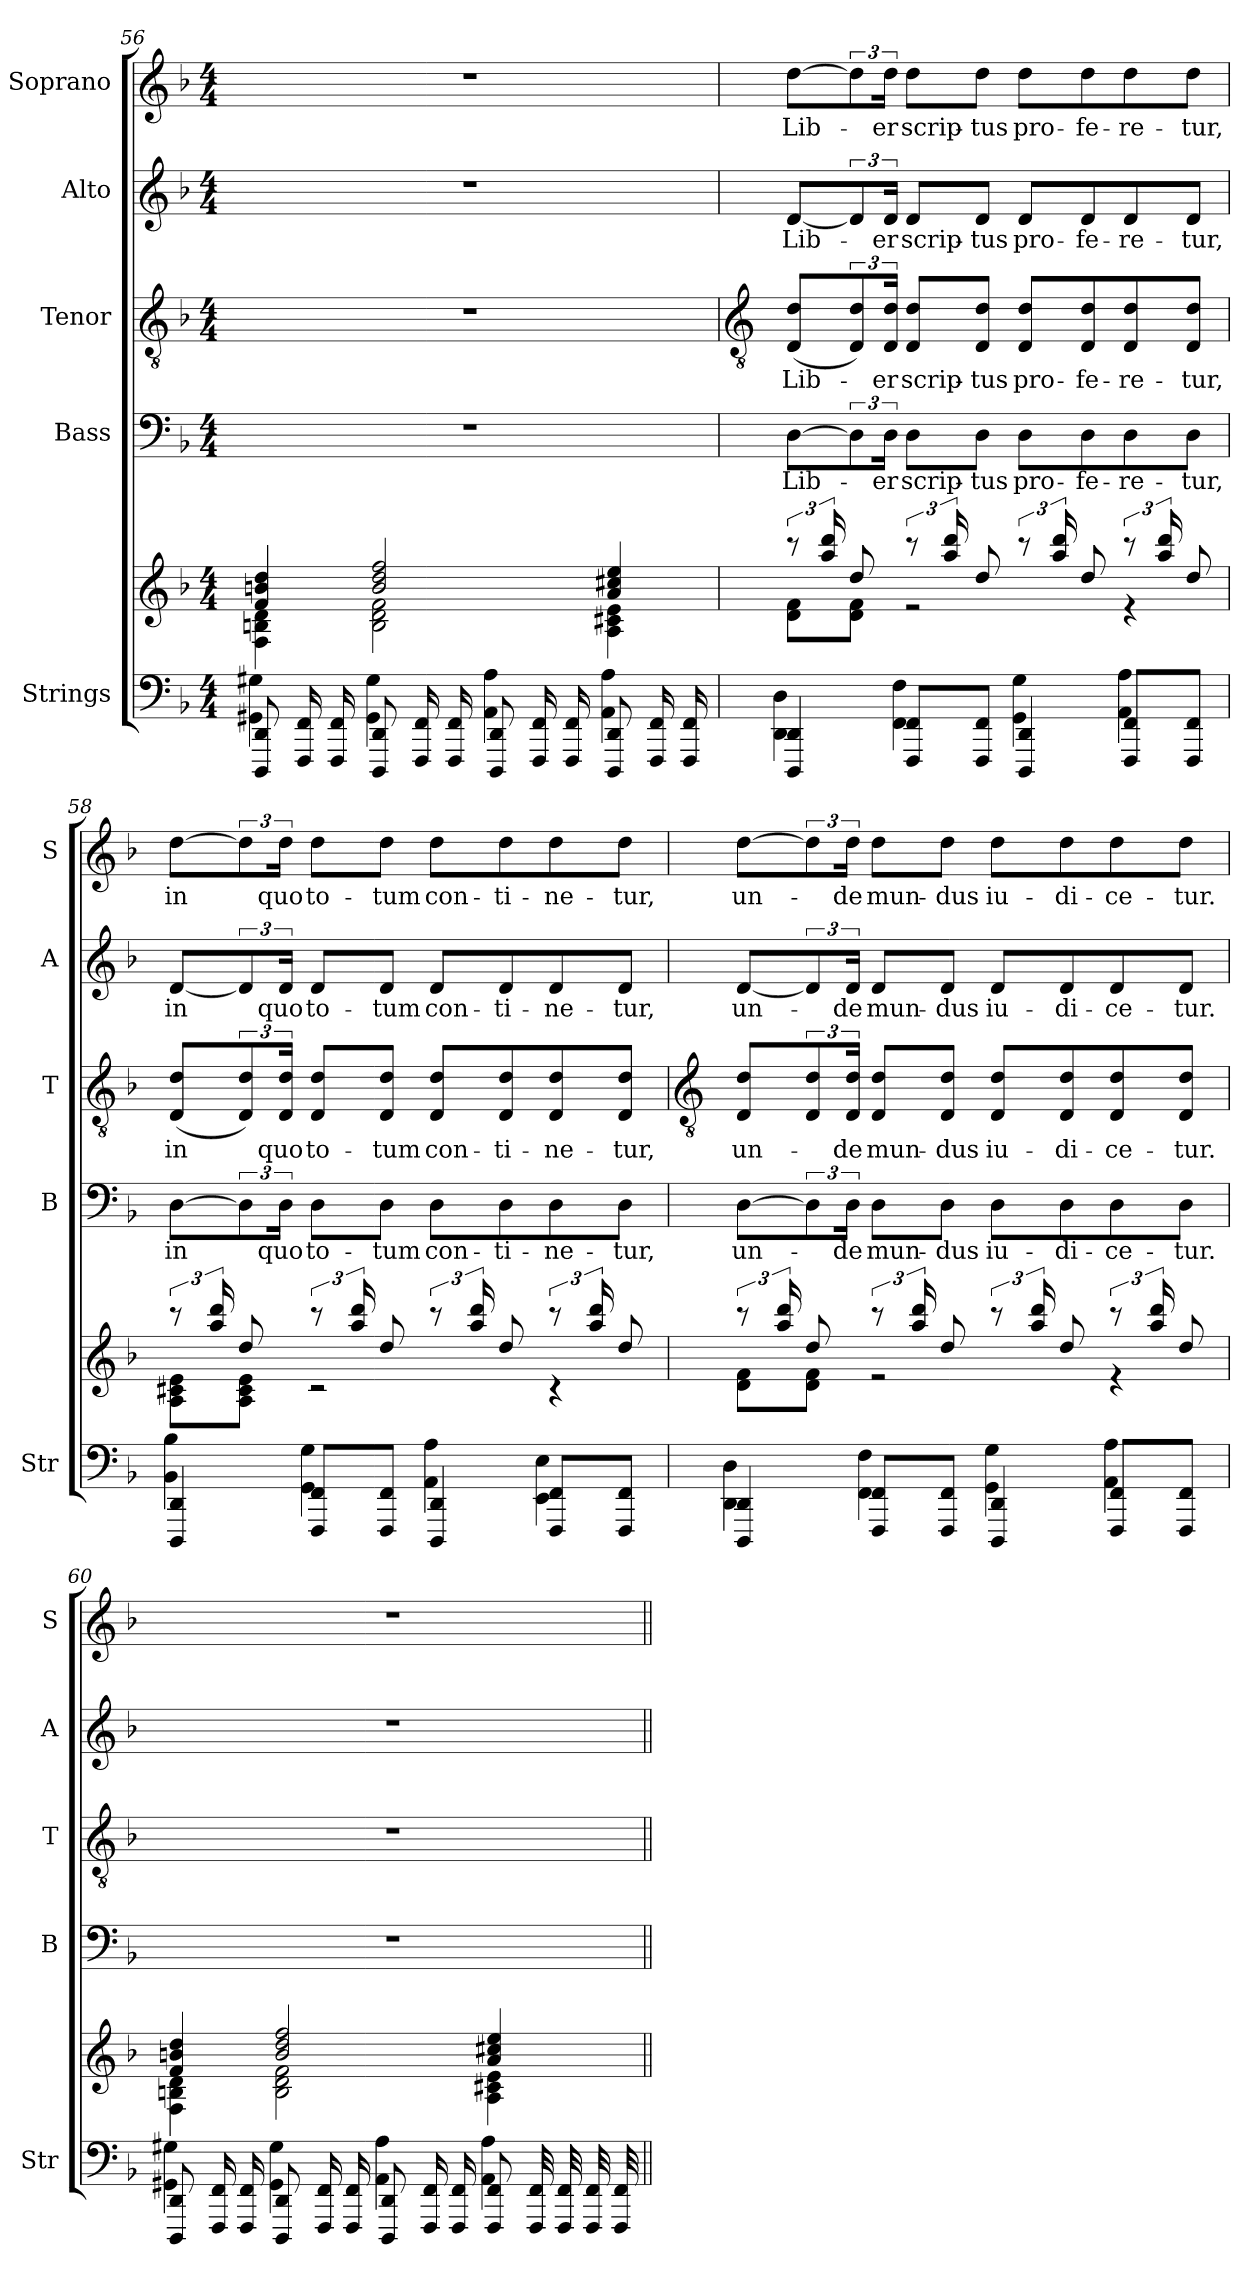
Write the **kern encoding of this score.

**kern	**kern	**kern	**text	**kern	**text	**kern	**text	**kern	**text
*part5	*part5	*part4	*part4	*part3	*part3	*part2	*part2	*part1	*part1
*staff6	*staff5	*staff4	*staff4	*staff3	*staff3	*staff2	*staff2	*staff1	*staff1
*I"Strings	*	*I"Bass	*	*I"Tenor	*	*I"Alto	*	*I"Soprano	*
*I'Str	*	*I'B	*	*I'T	*	*I'A	*	*I'S	*
*clefF4	*clefG2	*clefF4	*	*clefGv2	*	*clefG2	*	*clefG2	*
*k[b-]	*k[b-]	*k[b-]	*	*k[b-]	*	*k[b-]	*	*k[b-]	*
*F:	*F:	*F:	*	*F:	*	*F:	*	*F:	*
*M4/4	*M4/4	*M4/4	*	*M4/4	*	*M4/4	*	*M4/4	*
=56	=56	=56	=56	=56	=56	=56	=56	=56	=56
*^	*^	*	*	*	*	*	*	*	*
8DDD/ 8DD/L	4GG#X\ 4G#X\	4f/ 4bn/ 4dd/	4F\ 4Bn\ 4d\	1r	.	1r	.	1r	.	1r	.
16FFF/ 16FF/L	.	.	.	.	.	.	.	.	.	.	.
16FFF/ 16FF/	.	.	.	.	.	.	.	.	.	.	.
8DDD/ 8DD/	4GG#\ 4G#\	2b/ 2dd/ 2ff/	2B\ 2d\ 2f\	.	.	.	.	.	.	.	.
16FFF/ 16FF/L	.	.	.	.	.	.	.	.	.	.	.
16FFF/ 16FF/JJ	.	.	.	.	.	.	.	.	.	.	.
8DDD/ 8DD/L	4AA\ 4A\	.	.	.	.	.	.	.	.	.	.
16FFF/ 16FF/L	.	.	.	.	.	.	.	.	.	.	.
16FFF/ 16FF/	.	.	.	.	.	.	.	.	.	.	.
8DDD/ 8DD/	4AA\ 4A\	4a/ 4cc#X/ 4ee/	4A\ 4c#X\ 4e\	.	.	.	.	.	.	.	.
16FFF/ 16FF/L	.	.	.	.	.	.	.	.	.	.	.
16FFF/ 16FF/JJ	.	.	.	.	.	.	.	.	.	.	.
!!LO:LB:g=z
=57	=57	=57	=57	=57	=57	=57	=57	=57	=57	=57	=57
*	*	*	*	*	*	*clefGv2	*	*	*	*	*
!	!	!	!	!	!LO:LY:b	!	!LO:LY:b	!	!LO:LY:b	!	!LO:LY:b
4DDD/ 4DD/	4DD\ 4D\	12r	8d\ 8f\L	[8DL	Lib-	(<8D 8dL	Lib-	[8dL	Lib-	[8ddL	Lib-
.	.	24aa/ 24ddd/LL	.	.	.	.	.	.	.	.	.
.	.	8dd/J	8d\ 8f\J	12D]	.	12D 12d)	.	12d]	.	12dd]	.
!	!	!	!	!	!LO:LY:b	!	!LO:LY:b	!	!LO:LY:b	!	!LO:LY:b
.	.	.	.	24DJ	-er	24D 24dJ	-er	24dJ	-er	24ddJ	-er
!	!	!	!	!	!LO:LY:b	!	!LO:LY:b	!	!LO:LY:b	!	!LO:LY:b
8FFF/ 8FF/L	4FF\ 4F\	12r	2r	8DL	scrip-	8D 8dL	scrip-	8dL	scrip-	8ddL	scrip-
.	.	24aa/ 24ddd/LL	.	.	.	.	.	.	.	.	.
!	!	!	!	!	!LO:LY:b	!	!LO:LY:b	!	!LO:LY:b	!	!LO:LY:b
8FFF/ 8FF/J	.	8dd/J	.	8DJ	-tus	8D 8dJ	-tus	8dJ	-tus	8ddJ	-tus
!	!	!	!	!	!LO:LY:b	!	!LO:LY:b	!	!LO:LY:b	!	!LO:LY:b
4DDD/ 4DD/	4GG\ 4G\	12r	.	8DL	pro-	8D 8dL	pro-	8dL	pro-	8ddL	pro-
.	.	24aa/ 24ddd/LL	.	.	.	.	.	.	.	.	.
!	!	!	!	!	!LO:LY:b	!	!LO:LY:b	!	!LO:LY:b	!	!LO:LY:b
.	.	8dd/J	.	8D	-fe-	8D 8d	-fe-	8d	-fe-	8dd	-fe-
!	!	!	!	!	!LO:LY:b	!	!LO:LY:b	!	!LO:LY:b	!	!LO:LY:b
8FFF/ 8FF/L	4AA\ 4A\	12r	4r	8D	-re-	8D 8d	-re-	8d	-re-	8dd	-re-
.	.	24aa/ 24ddd/LL	.	.	.	.	.	.	.	.	.
!	!	!	!	!	!LO:LY:b	!	!LO:LY:b	!	!LO:LY:b	!	!LO:LY:b
8FFF/ 8FF/J	.	8dd/J	.	8DJ	-tur,	8D 8dJ	-tur,	8dJ	-tur,	8ddJ	-tur,
=58	=58	=58	=58	=58	=58	=58	=58	=58	=58	=58	=58
!	!	!	!	!	!LO:LY:b	!	!LO:LY:b	!	!LO:LY:b	!	!LO:LY:b
4DDD/ 4DD/	4BB-\ 4B-\	12r	8A\ 8c#X\ 8e\L	[8DL	in	(<8D 8dL	in	[8dL	in	[8ddL	in
.	.	24aa/ 24ddd/LL	.	.	.	.	.	.	.	.	.
.	.	8dd/J	8A\ 8c#\ 8e\J	12D]	.	12D 12d)	.	12d]	.	12dd]	.
!	!	!	!	!	!LO:LY:b	!	!LO:LY:b	!	!LO:LY:b	!	!LO:LY:b
.	.	.	.	24DJ	quo	24D 24dJ	quo	24dJ	quo	24ddJ	quo
!	!	!	!	!	!LO:LY:b	!	!LO:LY:b	!	!LO:LY:b	!	!LO:LY:b
8FFF/ 8FF/L	4GG\ 4G\	12r	2r	8DL	to-	8D 8dL	to-	8dL	to-	8ddL	to-
.	.	24aa/ 24ddd/LL	.	.	.	.	.	.	.	.	.
!	!	!	!	!	!LO:LY:b	!	!LO:LY:b	!	!LO:LY:b	!	!LO:LY:b
8FFF/ 8FF/J	.	8dd/J	.	8DJ	-tum	8D 8dJ	-tum	8dJ	-tum	8ddJ	-tum
!	!	!	!	!	!LO:LY:b	!	!LO:LY:b	!	!LO:LY:b	!	!LO:LY:b
4DDD/ 4DD/	4AA\ 4A\	12r	.	8DL	con-	8D 8dL	con-	8dL	con-	8ddL	con-
.	.	24aa/ 24ddd/LL	.	.	.	.	.	.	.	.	.
!	!	!	!	!	!LO:LY:b	!	!LO:LY:b	!	!LO:LY:b	!	!LO:LY:b
.	.	8dd/J	.	8D	-ti-	8D 8d	-ti-	8d	-ti-	8dd	-ti-
!	!	!	!	!	!LO:LY:b	!	!LO:LY:b	!	!LO:LY:b	!	!LO:LY:b
8FFF/ 8FF/L	4EE\ 4E\	12r	4r	8D	-ne-	8D 8d	-ne-	8d	-ne-	8dd	-ne-
.	.	24aa/ 24ddd/LL	.	.	.	.	.	.	.	.	.
!	!	!	!	!	!LO:LY:b	!	!LO:LY:b	!	!LO:LY:b	!	!LO:LY:b
8FFF/ 8FF/J	.	8dd/J	.	8DJ	-tur,	8D 8dJ	-tur,	8dJ	-tur,	8ddJ	-tur,
!!LO:LB:g=z
=59	=59	=59	=59	=59	=59	=59	=59	=59	=59	=59	=59
*	*	*	*	*	*	*clefGv2	*	*	*	*	*
!	!	!	!	!	!LO:LY:b	!	!LO:LY:b	!	!LO:LY:b	!	!LO:LY:b
4DDD/ 4DD/	4DD\ 4D\	12r	8d\ 8f\L	[8DL	un-	8D 8dL	un-	[8dL	un-	[8ddL	un-
.	.	24aa/ 24ddd/LL	.	.	.	.	.	.	.	.	.
.	.	8dd/J	8d\ 8f\J	12D]	.	12D 12d	.	12d]	.	12dd]	.
!	!	!	!	!	!LO:LY:b	!	!LO:LY:b	!	!LO:LY:b	!	!LO:LY:b
.	.	.	.	24DJ	-de	24D 24dJ	-de	24dJ	-de	24ddJ	-de
!	!	!	!	!	!LO:LY:b	!	!LO:LY:b	!	!LO:LY:b	!	!LO:LY:b
8FFF/ 8FF/L	4FF\ 4F\	12r	2r	8DL	mun-	8D 8dL	mun-	8dL	mun-	8ddL	mun-
.	.	24aa/ 24ddd/LL	.	.	.	.	.	.	.	.	.
!	!	!	!	!	!LO:LY:b	!	!LO:LY:b	!	!LO:LY:b	!	!LO:LY:b
8FFF/ 8FF/J	.	8dd/J	.	8DJ	-dus	8D 8dJ	-dus	8dJ	-dus	8ddJ	-dus
!	!	!	!	!	!LO:LY:b	!	!LO:LY:b	!	!LO:LY:b	!	!LO:LY:b
4DDD/ 4DD/	4GG\ 4G\	12r	.	8DL	iu-	8D 8dL	iu-	8dL	iu-	8ddL	iu-
.	.	24aa/ 24ddd/LL	.	.	.	.	.	.	.	.	.
!	!	!	!	!	!LO:LY:b	!	!LO:LY:b	!	!LO:LY:b	!	!LO:LY:b
.	.	8dd/J	.	8D	-di-	8D 8d	-di-	8d	-di-	8dd	-di-
!	!	!	!	!	!LO:LY:b	!	!LO:LY:b	!	!LO:LY:b	!	!LO:LY:b
8FFF/ 8FF/L	4AA\ 4A\	12r	4r	8D	-ce-	8D 8d	-ce-	8d	-ce-	8dd	-ce-
.	.	24aa/ 24ddd/LL	.	.	.	.	.	.	.	.	.
!	!	!	!	!	!LO:LY:b	!	!LO:LY:b	!	!LO:LY:b	!	!LO:LY:b
8FFF/ 8FF/J	.	8dd/J	.	8DJ	-tur.	8D 8dJ	-tur.	8dJ	-tur.	8ddJ	-tur.
=60	=60	=60	=60	=60	=60	=60	=60	=60	=60	=60	=60
8DDD/ 8DD/L	4GG#X\ 4G#X\	4f/ 4bn/ 4dd/	4F\ 4Bn\ 4d\	1r	.	1r	.	1r	.	1r	.
16FFF/ 16FF/L	.	.	.	.	.	.	.	.	.	.	.
16FFF/ 16FF/	.	.	.	.	.	.	.	.	.	.	.
8DDD/ 8DD/	4GG#\ 4G#\	2b/ 2dd/ 2ff/	2B\ 2d\ 2f\	.	.	.	.	.	.	.	.
16FFF/ 16FF/L	.	.	.	.	.	.	.	.	.	.	.
16FFF/ 16FF/JJ	.	.	.	.	.	.	.	.	.	.	.
8DDD/ 8DD/L	4AA\ 4A\	.	.	.	.	.	.	.	.	.	.
16FFF/ 16FF/L	.	.	.	.	.	.	.	.	.	.	.
16FFF/ 16FF/	.	.	.	.	.	.	.	.	.	.	.
8FFF/ 8FF/	4AA\ 4A\	4a/ 4cc#X/ 4ee/	4A\ 4c#X\ 4e\	.	.	.	.	.	.	.	.
32FFF/ 32FF/LL	.	.	.	.	.	.	.	.	.	.	.
32FFF/ 32FF/	.	.	.	.	.	.	.	.	.	.	.
32FFF/ 32FF/	.	.	.	.	.	.	.	.	.	.	.
32FFF/ 32FF/JJJ	.	.	.	.	.	.	.	.	.	.	.
*v	*v	*	*	*	*	*	*	*	*	*	*
*	*v	*v	*	*	*	*	*	*	*	*
=||	=||	=||	=||	=||	=||	=||	=||	=||	=||
*-	*-	*-	*-	*-	*-	*-	*-	*-	*-
